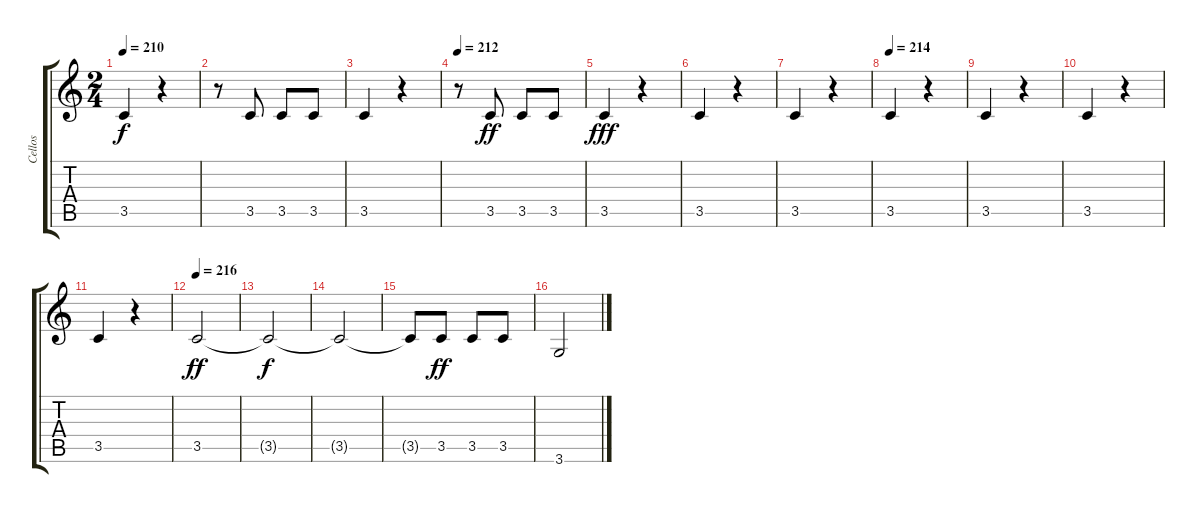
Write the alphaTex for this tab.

\track ("Cellos" "Cellos") {instrument contrabass}
\staff {score tabs}
\tuning (E4 B3 G3 D3 A2 E2) {hide}
\ts (2 4)
\tempo 210
\clef g2
\ks c
3.5.4{dy f} r.4 |
r.8 3.5.8 3.5.8 3.5.8 |
3.5.4 r.4 |
\tempo 212
r.8 3.5.8{dy ff} 3.5.8 3.5.8 |
3.5.4{dy fff} r.4 |
3.5.4 r.4 |
3.5.4 r.4 |
\tempo 214
3.5.4 r.4 |
3.5.4 r.4 |
3.5.4 r.4 |
3.5.4 r.4 |
\tempo 216
3.5.2{dy ff} |
3.5{t}.2{dy f} |
3.5{t}.2 |
3.5{t}.8 3.5.8{dy ff} 3.5.8 3.5.8 |
3.6.2
